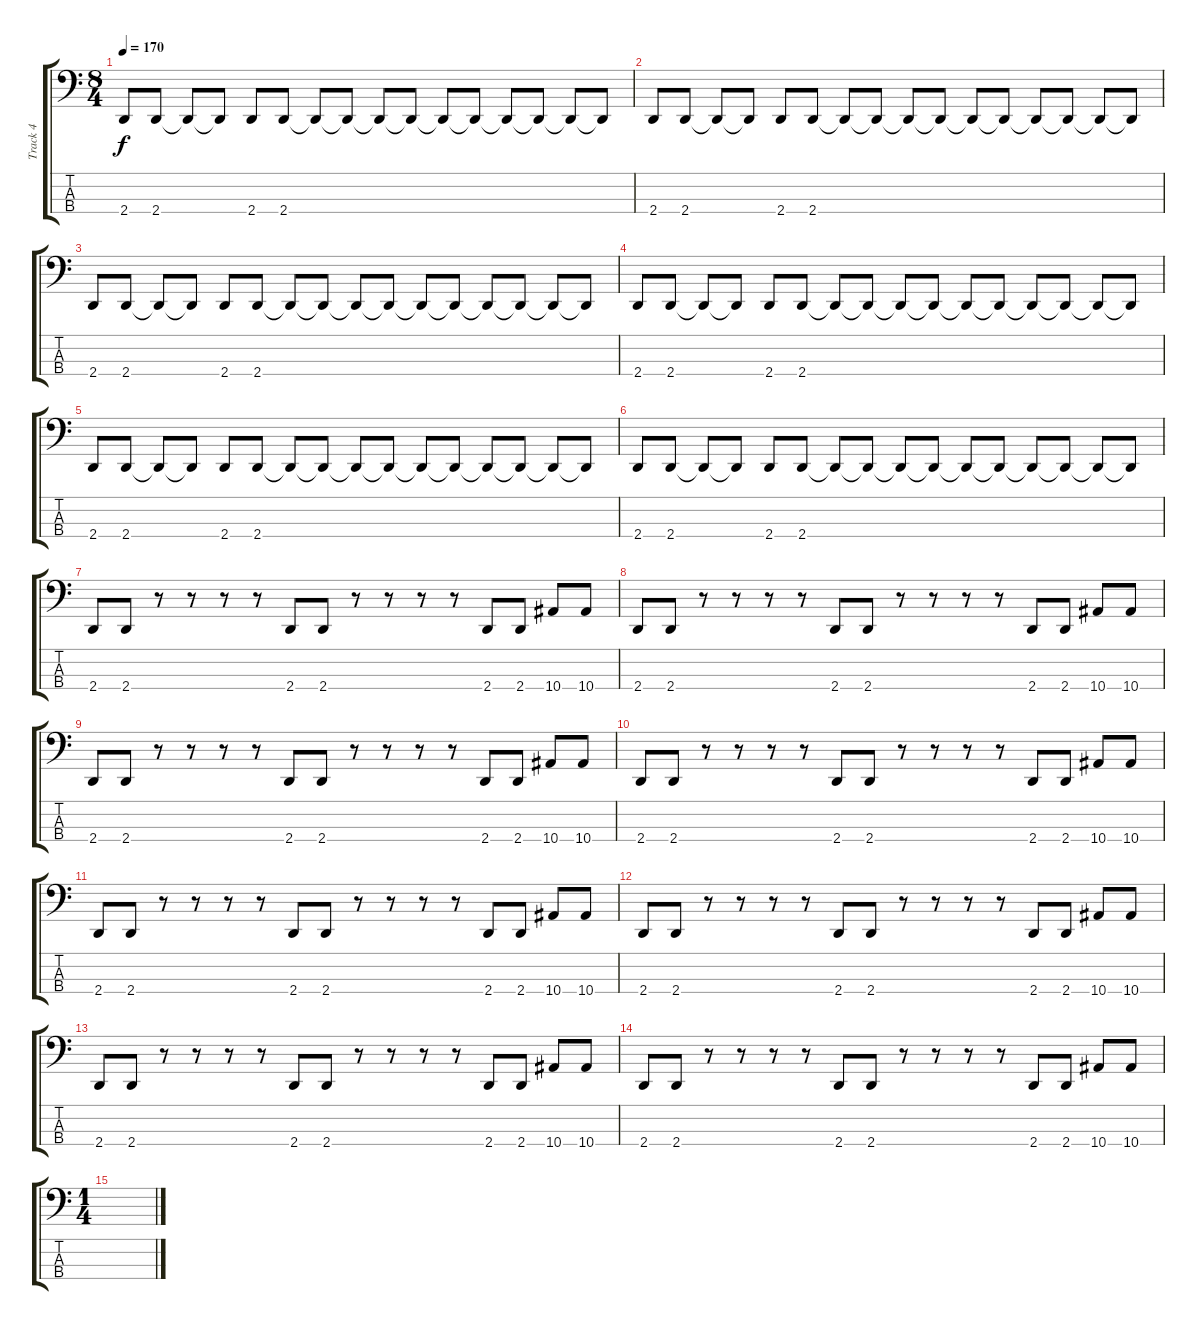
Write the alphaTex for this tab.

\track ("Track 4" "Track 4") {instrument fretlessbass}
\staff {score tabs}
\tuning (F2 C2 G1 C1) {hide}
\ts (8 4)
\tempo 170
\clef f4
\ks c
2.4.8{dy f} 2.4.8 2.4{t}.8 2.4{t}.8 2.4.8 2.4.8 2.4{t}.8 2.4{t}.8 2.4{t}.8 2.4{t}.8 2.4{t}.8 2.4{t}.8 2.4{t}.8 2.4{t}.8 2.4{t}.8 2.4{t}.8 |
2.4.8 2.4.8 2.4{t}.8 2.4{t}.8 2.4.8 2.4.8 2.4{t}.8 2.4{t}.8 2.4{t}.8 2.4{t}.8 2.4{t}.8 2.4{t}.8 2.4{t}.8 2.4{t}.8 2.4{t}.8 2.4{t}.8 |
2.4.8 2.4.8 2.4{t}.8 2.4{t}.8 2.4.8 2.4.8 2.4{t}.8 2.4{t}.8 2.4{t}.8 2.4{t}.8 2.4{t}.8 2.4{t}.8 2.4{t}.8 2.4{t}.8 2.4{t}.8 2.4{t}.8 |
2.4.8 2.4.8 2.4{t}.8 2.4{t}.8 2.4.8 2.4.8 2.4{t}.8 2.4{t}.8 2.4{t}.8 2.4{t}.8 2.4{t}.8 2.4{t}.8 2.4{t}.8 2.4{t}.8 2.4{t}.8 2.4{t}.8 |
2.4.8 2.4.8 2.4{t}.8 2.4{t}.8 2.4.8 2.4.8 2.4{t}.8 2.4{t}.8 2.4{t}.8 2.4{t}.8 2.4{t}.8 2.4{t}.8 2.4{t}.8 2.4{t}.8 2.4{t}.8 2.4{t}.8 |
2.4.8 2.4.8 2.4{t}.8 2.4{t}.8 2.4.8 2.4.8 2.4{t}.8 2.4{t}.8 2.4{t}.8 2.4{t}.8 2.4{t}.8 2.4{t}.8 2.4{t}.8 2.4{t}.8 2.4{t}.8 2.4{t}.8 |
2.4.8 2.4.8 r.8 r.8 r.8 r.8 2.4.8 2.4.8 r.8 r.8 r.8 r.8 2.4.8 2.4.8 10.4.8 10.4.8 |
2.4.8 2.4.8 r.8 r.8 r.8 r.8 2.4.8 2.4.8 r.8 r.8 r.8 r.8 2.4.8 2.4.8 10.4.8 10.4.8 |
2.4.8 2.4.8 r.8 r.8 r.8 r.8 2.4.8 2.4.8 r.8 r.8 r.8 r.8 2.4.8 2.4.8 10.4.8 10.4.8 |
2.4.8 2.4.8 r.8 r.8 r.8 r.8 2.4.8 2.4.8 r.8 r.8 r.8 r.8 2.4.8 2.4.8 10.4.8 10.4.8 |
2.4.8 2.4.8 r.8 r.8 r.8 r.8 2.4.8 2.4.8 r.8 r.8 r.8 r.8 2.4.8 2.4.8 10.4.8 10.4.8 |
2.4.8 2.4.8 r.8 r.8 r.8 r.8 2.4.8 2.4.8 r.8 r.8 r.8 r.8 2.4.8 2.4.8 10.4.8 10.4.8 |
2.4.8 2.4.8 r.8 r.8 r.8 r.8 2.4.8 2.4.8 r.8 r.8 r.8 r.8 2.4.8 2.4.8 10.4.8 10.4.8 |
2.4.8 2.4.8 r.8 r.8 r.8 r.8 2.4.8 2.4.8 r.8 r.8 r.8 r.8 2.4.8 2.4.8 10.4.8 10.4.8 |
\ts (1 4)
